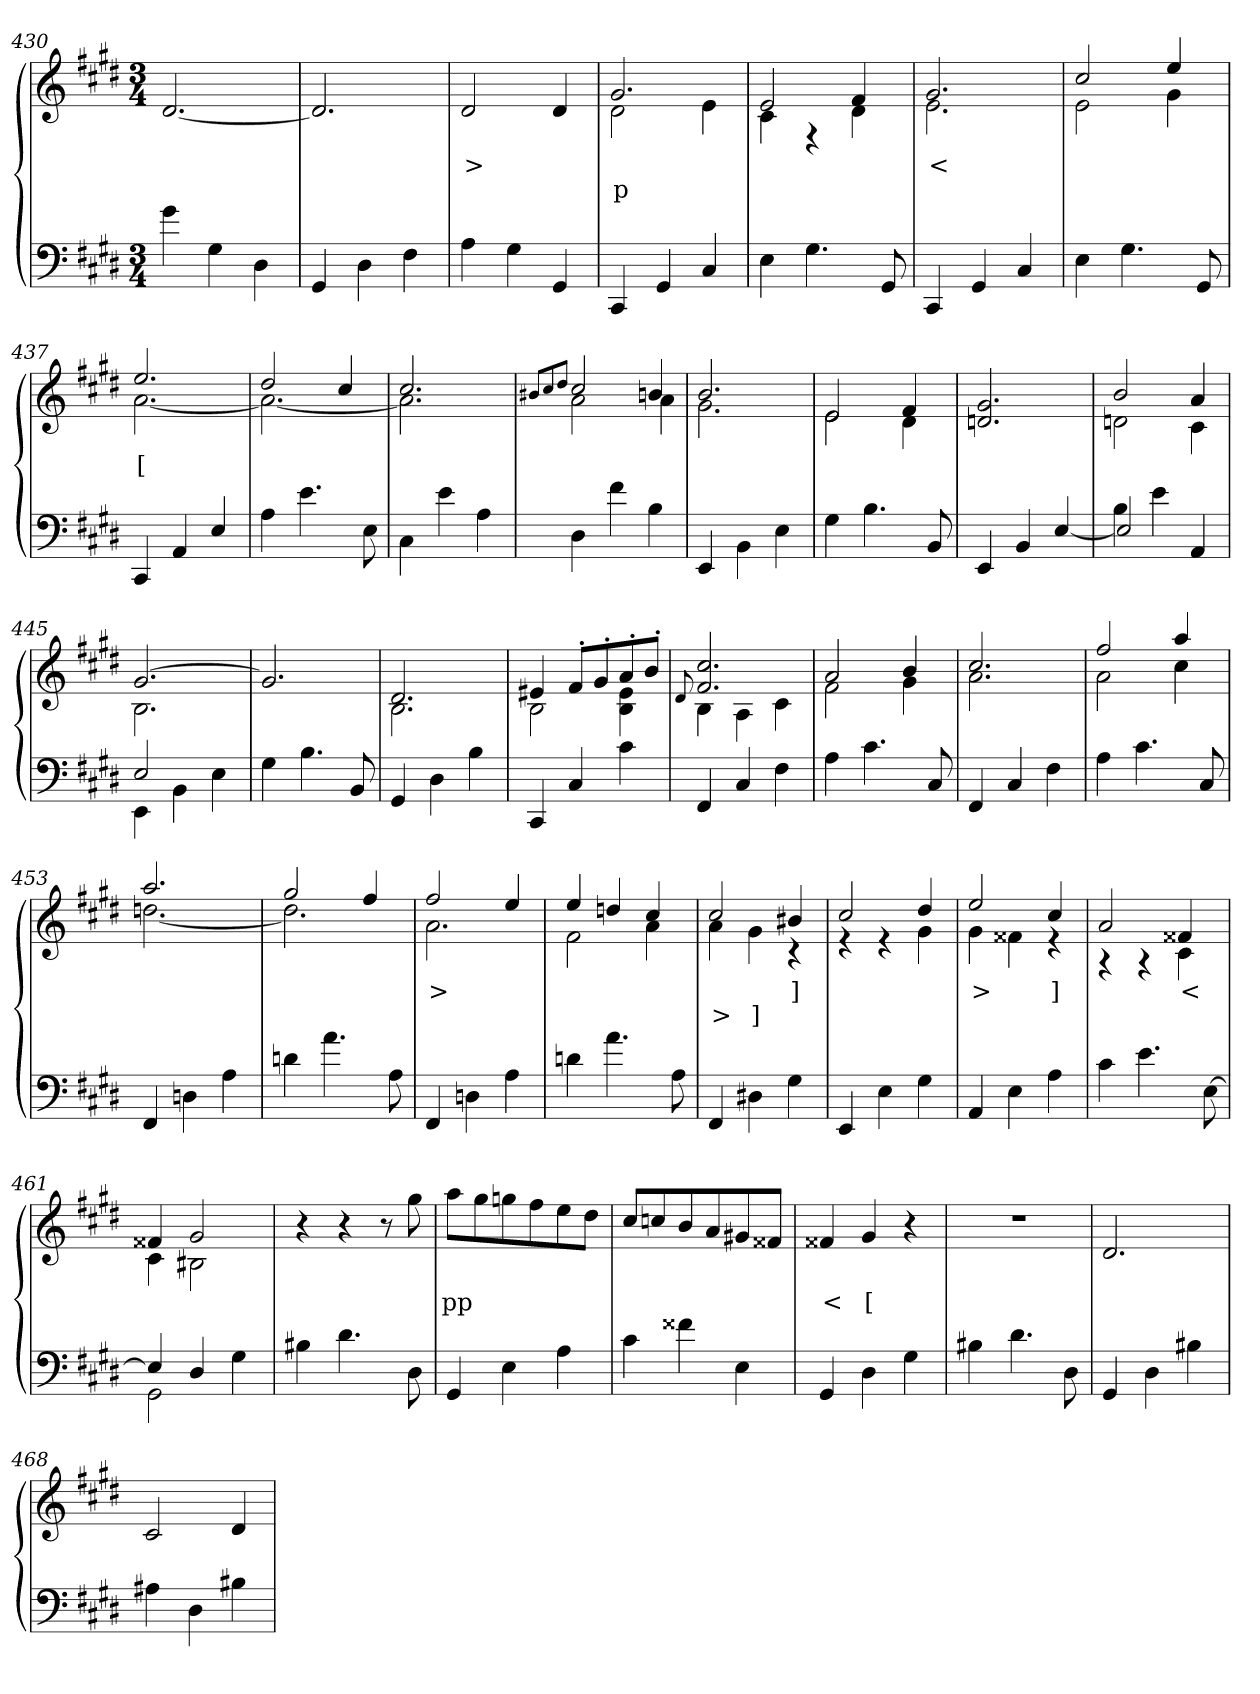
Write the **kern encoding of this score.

**kern	**kern	**text	**text
*part2	*part1	*part1	*part1
*staff2	*staff1	*staff1	*staff1
*clefF4	*clefG2	*	*
*k[f#c#g#d#]	*k[f#c#g#d#]	*	*
*M3/4	*M3/4	*	*
=430	=430	=430	=430
4g#	[2.d#	.	.
4G#	.	.	.
4D#	.	.	.
=431	=431	=431	=431
4GG#	2.d#]	.	.
4D#	.	.	.
4F#	.	.	.
=432	=432	=432	=432
4A	2d#	>	.
4G#	.	.	.
4GG#	4d#	.	.
=433	=433	=433	=433
*	*^	*	*
4CC#	2.g#	2d#	.	p
4GG#	.	.	.	.
4C#	.	4e	.	.
=434	=434	=434	=434	=434
4E	2e	4c#	.	.
4.G#	.	4r	]	.
.	4f#	4d#	.	.
8GG#	.	.	.	.
=435	=435	=435	=435	=435
4CC#	2.g#	2.e	<	.
4GG#	.	.	.	.
4C#	.	.	.	.
=436	=436	=436	=436	=436
4E	2cc#	2e	.	.
4.G#	.	.	.	.
.	4ee	4g#	.	.
8GG#	.	.	.	.
=437	=437	=437	=437	=437
4CC#	2.ee	[2.a	[	.
4AA	.	.	.	.
4E/	.	.	.	.
=438	=438	=438	=438	=438
4A	2dd#	2.a_	.	.
4.e	.	.	.	.
.	4cc#	.	.	.
8E	.	.	.	.
=439	=439	=439	=439	=439
4C#\	2.cc#	2.a]	.	.
4e	.	.	.	.
4A	.	.	.	.
=440	=440	=440	=440	=440
.	8qqb#X/L	.	.	.
.	8qqcc#/	.	.	.
.	8qqdd#/J	.	.	.
4D#	2cc#	2a	.	.
4f#	.	.	.	.
4B	4bn	4a	.	.
=441	=441	=441	=441	=441
4EE	2.b	2.g#	.	.
4BB\	.	.	.	.
4E	.	.	.	.
=442	=442	=442	=442	=442
4G#	2e	2e	.	.
4.B	.	.	.	.
.	4f#	4d#	.	.
8BB	.	.	.	.
*	*v	*v	*	*
=443	=443	=443	=443
4EE	2.g# 2.dn	.	.
4BB	.	.	.
[4E/	.	.	.
=444	=444	=444	=444
*^	*^	*	*
4B\	2E/]	2b	2dn	.	.
4e\	.	.	.	.	.
4AA	4ryy	4a	4c#	.	.
=445	=445	=445	=445	=445	=445
2E	4EE	[2.g#	2.B	.	.
.	4BB	.	.	.	.
4ryy	4E	.	.	.	.
*v	*v	*	*	*	*
*	*v	*v	*	*
=446	=446	=446	=446
4G#	2.g#]	.	.
4.B	.	.	.
8BB	.	.	.
=447	=447	=447	=447
*	*^	*	*
4GG#	2.d#	2.B	.	.
4D#	.	.	.	.
4B	.	.	.	.
=448	=448	=448	=448	=448
4CC#	4e#X	2B	.	.
4C#	8f#'>L	.	.	.
.	8g#'>	.	.	.
4c#	8a'>	4e# 4B	.	.
.	8b'>J	.	.	.
=449	=449	=449	=449	=449
.	8qqd#	.	.	.
4FF#	2.cc# 2.f#	4B	.	.
4C#	.	4A	.	.
4F#	.	4c#	.	.
=450	=450	=450	=450	=450
4A	2a	2f#	.	.
4.c#	.	.	.	.
.	4b	4g#	.	.
8C#	.	.	.	.
=451	=451	=451	=451	=451
4FF#	2.cc#	2.a	.	.
4C#	.	.	.	.
4F#	.	.	.	.
=452	=452	=452	=452	=452
4A	2ff#	2a	.	.
4.c#	.	.	.	.
.	4aa	4cc#	.	.
8C#	.	.	.	.
=453	=453	=453	=453	=453
4FF#	2.aa	[2.ddn	.	.
4Dn	.	.	.	.
4A	.	.	.	.
=454	=454	=454	=454	=454
4dn	2gg#	2.ddn]	.	.
4.a	.	.	.	.
.	4ff#	.	.	.
8A	.	.	.	.
=455	=455	=455	=455	=455
4FF#	2ff#	2.a	>	.
4Dn	.	.	.	.
4A	4ee	.	.	.
=456	=456	=456	=456	=456
4dn	4ee	2f#	.	.
4.a	4ddn	.	.	.
.	4cc#	4a	.	.
8A	.	.	.	.
=457	=457	=457	=457	=457
4FF#	2cc#	4a	.	>
4D#X	.	4g#	.	]
4G#	4b#X	4r	]	.
=458	=458	=458	=458	=458
4EE	2cc#	4r	.	.
4E	.	4r	.	.
4G#	4dd#	4g#	.	.
=459	=459	=459	=459	=459
4AA	2ee	4g#	>	.
4E	.	4f##X	.	.
4A	4cc#	4r	]	.
=460	=460	=460	=460	=460
4c#	2a	4r	.	.
4.e	.	4r	.	.
.	4f##X	4c#	<	.
[8E	.	.	.	.
=461	=461	=461	=461	=461
*^	*	*	*	*
4E]	2GG#	4f##X	4c#	.	.
4D#	.	2g#	2B#X	.	.
4G#	4ryy	.	.	.	.
*v	*v	*	*	*	*
*	*v	*v	*	*
=462	=462	=462	=462
4B#X	4r	.	.
4.d#	4r	.	.
.	8r	.	.
8D#	8gg#	.	.
=463	=463	=463	=463
4GG#	8aaL	pp	.
.	8gg#	.	.
4E	8ggn	.	.
.	8ff#	.	.
4A	8ee	.	.
.	8dd#J	.	.
=464	=464	=464	=464
4c#	8cc#L	.	.
.	8ccn	.	.
4f##X	8b	.	.
.	8a	.	.
4E	8g#X	.	.
.	8f##XJ	.	.
=465	=465	=465	=465
4GG#	4f##X	<	.
4D#	4g#	[	.
4G#	4r	.	.
=466	=466	=466	=466
4B#X	2.r	.	.
4.d#	.	.	.
8D#	.	.	.
=467	=467	=467	=467
4GG#	2.d#	.	.
4D#	.	.	.
4B#X	.	.	.
=468	=468	=468	=468
4A#X	2c#	.	.
4D#	.	.	.
4B#X	4d#	.	.
=	=	=	=
*-	*-	*-	*-
